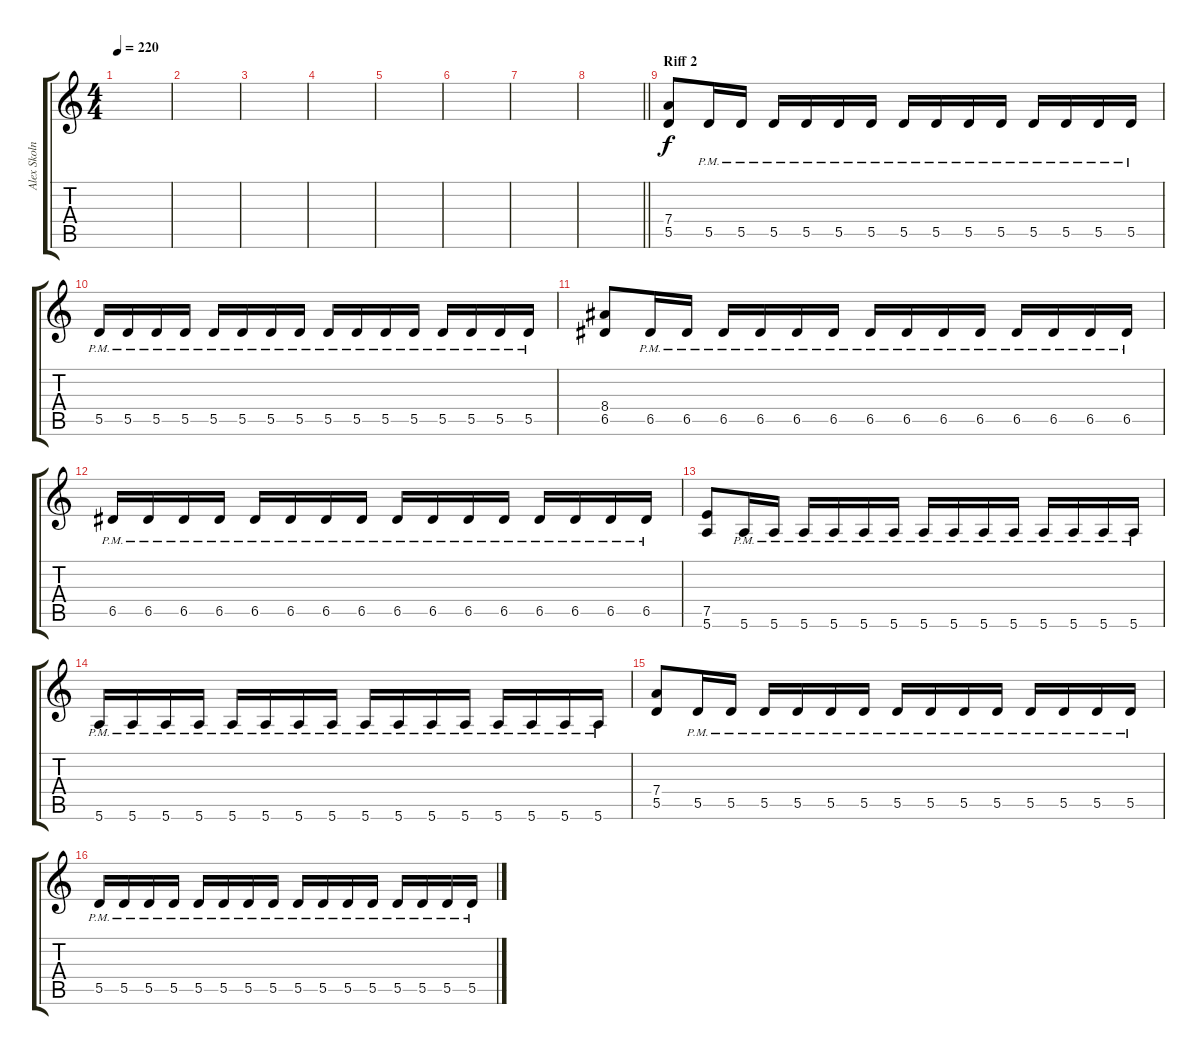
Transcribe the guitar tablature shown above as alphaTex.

\track ("Alex Skolnick Rhytm" "Alex Skoln") {instrument distortionguitar}
\staff {score tabs}
\tuning (E4 B3 G3 D3 A2 E2) {hide}
\ts (4 4)
\tempo 220
\clef g2
\ks c
|
|
|
|
|
|
|
\barLineRight lightlight
|
\section ("" "Riff 2")
(7.4 5.5).8 5.5{pm}.16 5.5{pm}.16 5.5{pm}.16 5.5{pm}.16 5.5{pm}.16 5.5{pm}.16 5.5{pm}.16 5.5{pm}.16 5.5{pm}.16 5.5{pm}.16 5.5{pm}.16 5.5{pm}.16 5.5{pm}.16 5.5{pm}.16 |
5.5{pm}.16 5.5{pm}.16 5.5{pm}.16 5.5{pm}.16 5.5{pm}.16 5.5{pm}.16 5.5{pm}.16 5.5{pm}.16 5.5{pm}.16 5.5{pm}.16 5.5{pm}.16 5.5{pm}.16 5.5{pm}.16 5.5{pm}.16 5.5{pm}.16 5.5{pm}.16 |
(8.4 6.5).8 6.5{pm}.16 6.5{pm}.16 6.5{pm}.16 6.5{pm}.16 6.5{pm}.16 6.5{pm}.16 6.5{pm}.16 6.5{pm}.16 6.5{pm}.16 6.5{pm}.16 6.5{pm}.16 6.5{pm}.16 6.5{pm}.16 6.5{pm}.16 |
6.5{pm}.16 6.5{pm}.16 6.5{pm}.16 6.5{pm}.16 6.5{pm}.16 6.5{pm}.16 6.5{pm}.16 6.5{pm}.16 6.5{pm}.16 6.5{pm}.16 6.5{pm}.16 6.5{pm}.16 6.5{pm}.16 6.5{pm}.16 6.5{pm}.16 6.5{pm}.16 |
(7.5 5.6).8 5.6{pm}.16 5.6{pm}.16 5.6{pm}.16 5.6{pm}.16 5.6{pm}.16 5.6{pm}.16 5.6{pm}.16 5.6{pm}.16 5.6{pm}.16 5.6{pm}.16 5.6{pm}.16 5.6{pm}.16 5.6{pm}.16 5.6{pm}.16 |
5.6{pm}.16 5.6{pm}.16 5.6{pm}.16 5.6{pm}.16 5.6{pm}.16 5.6{pm}.16 5.6{pm}.16 5.6{pm}.16 5.6{pm}.16 5.6{pm}.16 5.6{pm}.16 5.6{pm}.16 5.6{pm}.16 5.6{pm}.16 5.6{pm}.16 5.6{pm}.16 |
(7.4 5.5).8 5.5{pm}.16 5.5{pm}.16 5.5{pm}.16 5.5{pm}.16 5.5{pm}.16 5.5{pm}.16 5.5{pm}.16 5.5{pm}.16 5.5{pm}.16 5.5{pm}.16 5.5{pm}.16 5.5{pm}.16 5.5{pm}.16 5.5{pm}.16 |
5.5{pm}.16 5.5{pm}.16 5.5{pm}.16 5.5{pm}.16 5.5{pm}.16 5.5{pm}.16 5.5{pm}.16 5.5{pm}.16 5.5{pm}.16 5.5{pm}.16 5.5{pm}.16 5.5{pm}.16 5.5{pm}.16 5.5{pm}.16 5.5{pm}.16 5.5{pm}.16
